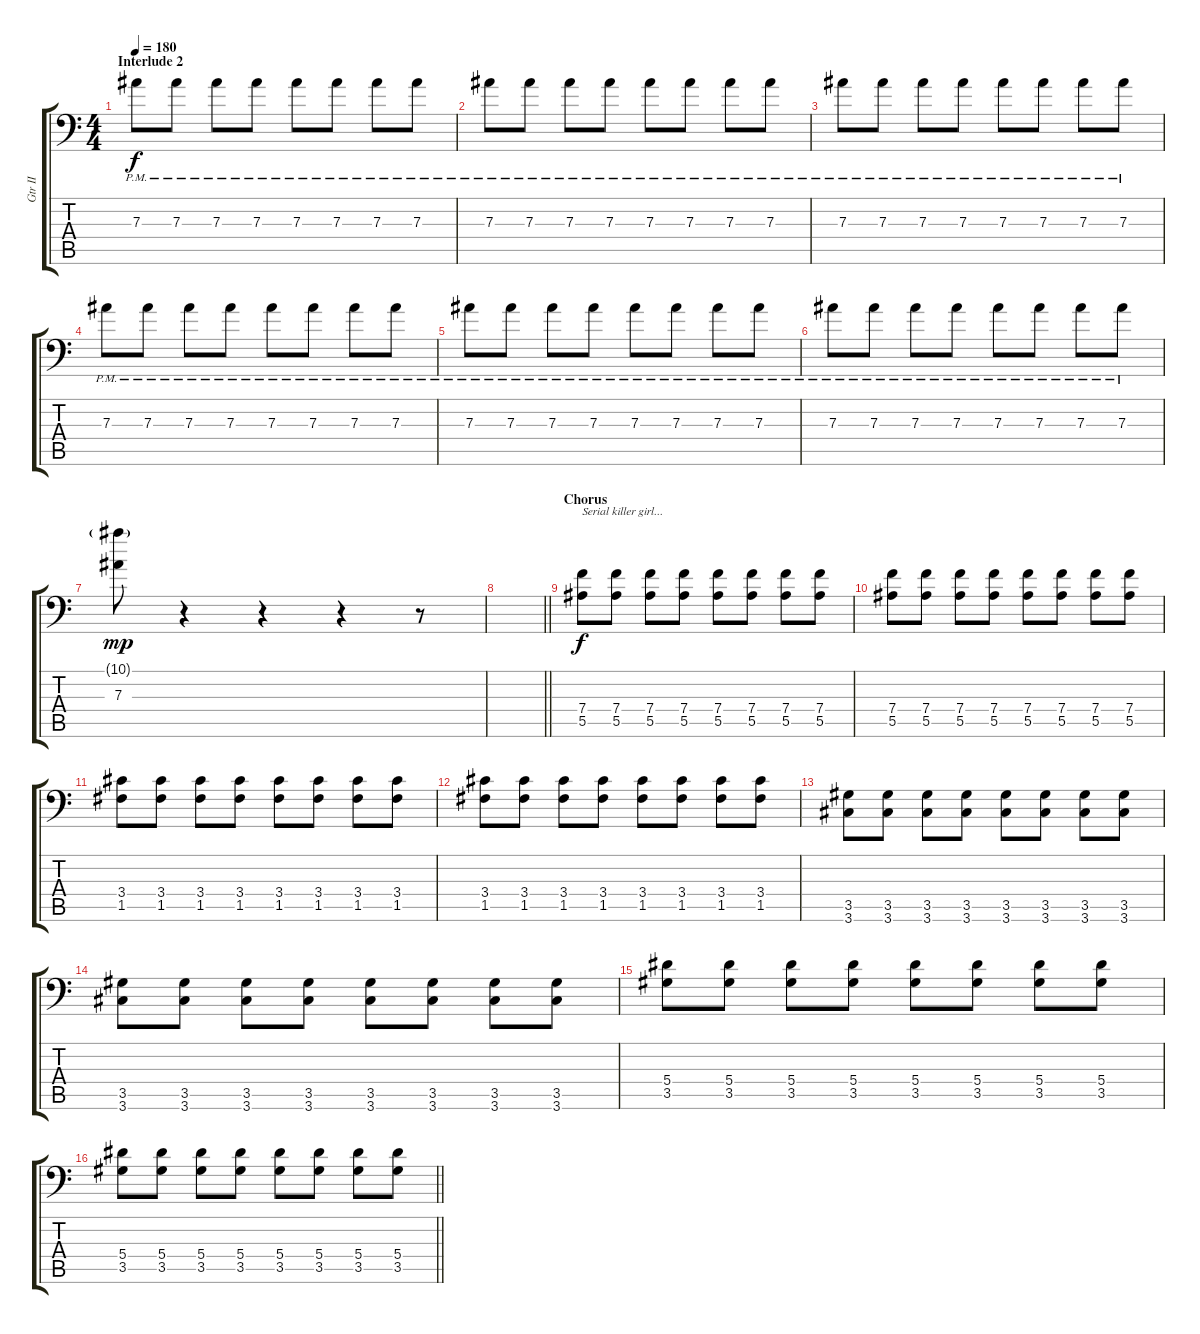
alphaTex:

\track ("Gtr II" "Gtr II") {instrument distortionguitar}
\staff {score tabs}
\tuning (C4 G3 Eb3 Bb2 F2 Bb1) {hide}
\ts (4 4)
\section ("" "Interlude 2")
\tempo 180
\clef f4
\ks c
7.3{pm}.8{dy f volume 5} 7.3{pm}.8 7.3{pm}.8 7.3{pm}.8 7.3{pm}.8 7.3{pm}.8 7.3{pm}.8 7.3{pm}.8 |
7.3{pm}.8 7.3{pm}.8 7.3{pm}.8 7.3{pm}.8 7.3{pm}.8 7.3{pm}.8 7.3{pm}.8 7.3{pm}.8 |
7.3{pm}.8 7.3{pm}.8 7.3{pm}.8 7.3{pm}.8 7.3{pm}.8 7.3{pm}.8 7.3{pm}.8 7.3{pm}.8 |
7.3{pm}.8 7.3{pm}.8 7.3{pm}.8 7.3{pm}.8 7.3{pm}.8 7.3{pm}.8 7.3{pm}.8 7.3{pm}.8 |
7.3{pm}.8 7.3{pm}.8 7.3{pm}.8 7.3{pm}.8 7.3{pm}.8 7.3{pm}.8 7.3{pm}.8 7.3{pm}.8 |
7.3{pm}.8 7.3{pm}.8 7.3{pm}.8 7.3{pm}.8 7.3{pm}.8 7.3{pm}.8 7.3{pm}.8 7.3{pm}.8 |
(10.1{g} 7.3).8{dy mp} r.4 r.4 r.4 r.8 |
\barLineRight lightlight
|
\section ("" "Chorus")
(7.4 5.5).8{txt "Serial killer girl..." dy f} (7.4 5.5).8 (7.4 5.5).8 (7.4 5.5).8 (7.4 5.5).8 (7.4 5.5).8 (7.4 5.5).8 (7.4 5.5).8 |
(7.4 5.5).8 (7.4 5.5).8 (7.4 5.5).8 (7.4 5.5).8 (7.4 5.5).8 (7.4 5.5).8 (7.4 5.5).8 (7.4 5.5).8 |
(3.4 1.5).8 (3.4 1.5).8 (3.4 1.5).8 (3.4 1.5).8 (3.4 1.5).8 (3.4 1.5).8 (3.4 1.5).8 (3.4 1.5).8 |
(3.4 1.5).8 (3.4 1.5).8 (3.4 1.5).8 (3.4 1.5).8 (3.4 1.5).8 (3.4 1.5).8 (3.4 1.5).8 (3.4 1.5).8 |
(3.5 3.6).8 (3.5 3.6).8 (3.5 3.6).8 (3.5 3.6).8 (3.5 3.6).8 (3.5 3.6).8 (3.5 3.6).8 (3.5 3.6).8 |
(3.5 3.6).8 (3.5 3.6).8 (3.5 3.6).8 (3.5 3.6).8 (3.5 3.6).8 (3.5 3.6).8 (3.5 3.6).8 (3.5 3.6).8 |
(5.4 3.5).8 (5.4 3.5).8 (5.4 3.5).8 (5.4 3.5).8 (5.4 3.5).8 (5.4 3.5).8 (5.4 3.5).8 (5.4 3.5).8 |
\barLineRight lightlight
(5.4 3.5).8 (5.4 3.5).8 (5.4 3.5).8 (5.4 3.5).8 (5.4 3.5).8 (5.4 3.5).8 (5.4 3.5).8 (5.4 3.5).8
